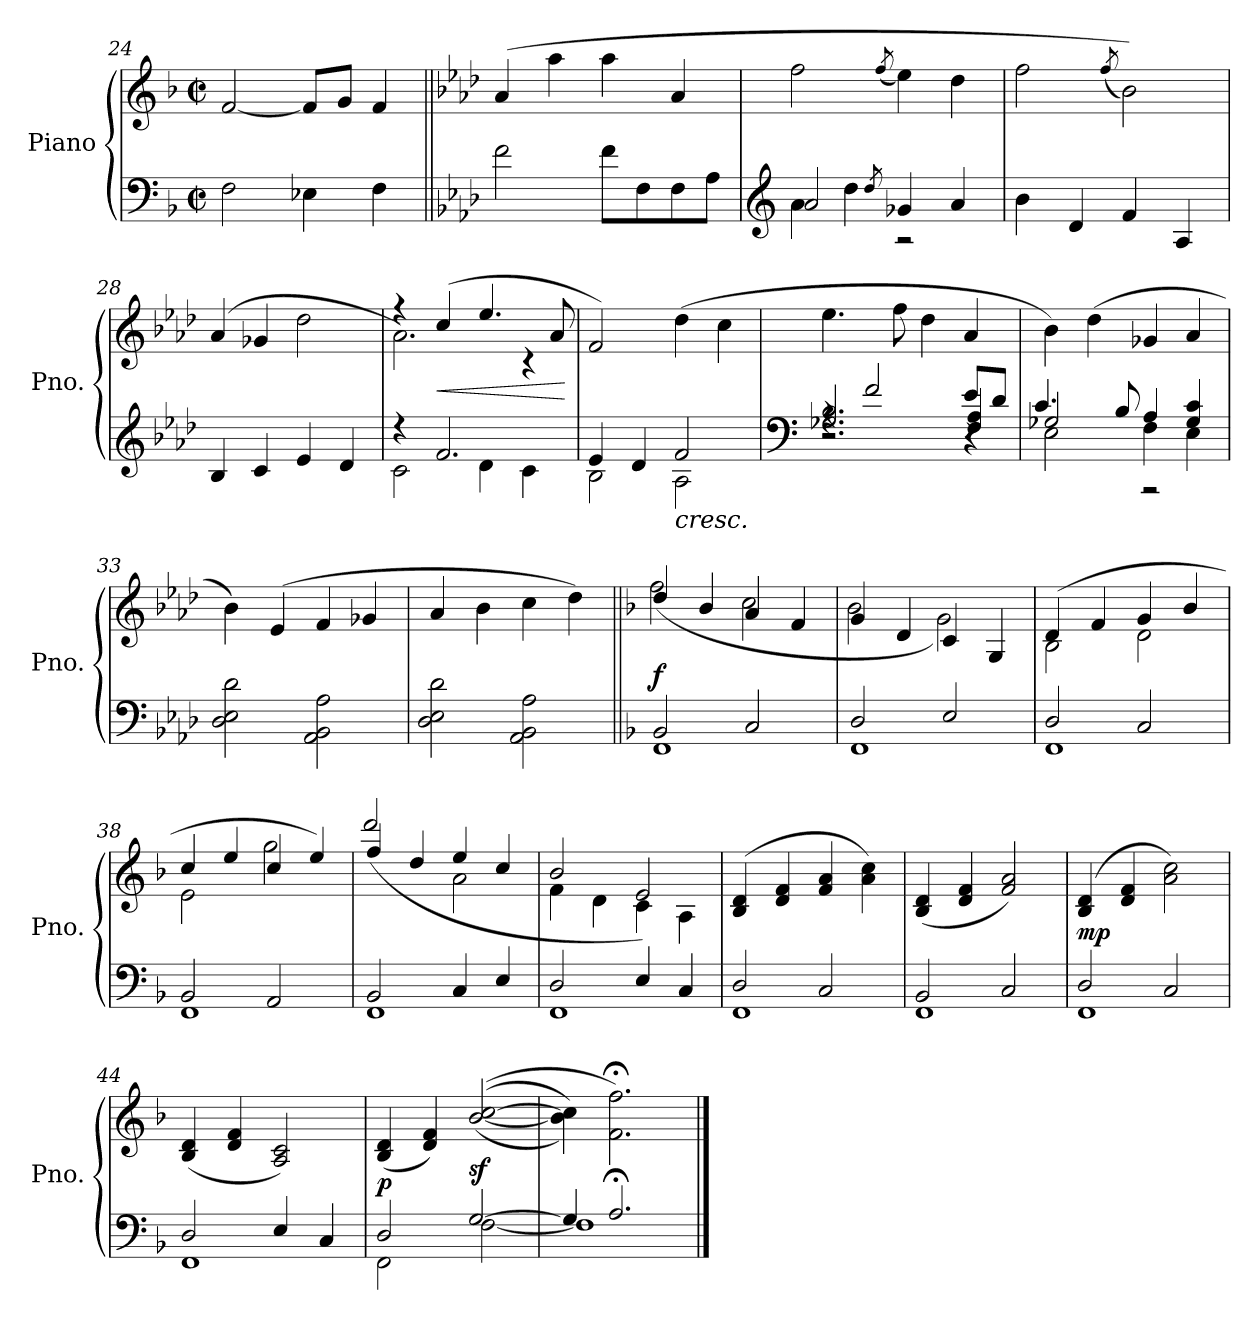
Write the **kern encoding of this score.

**kern	**kern	**dynam
*part1	*part1	*part1
*staff2	*staff1	*staff1/2
*I"Piano	*	*
*I'Pno.	*	*
*clefF4	*clefG2	*
*k[b-]	*k[b-]	*
*M2/2	*M2/2	*
*met(c|)	*met(c|)	*
=24	=24	=24
2F\	[2f/	.
4E-X\	8f/L]	.
.	8g/J	.
4F\	4f/	.
!!LO:PB:g=z
=25||	=25||	=25||
*k[b-e-a-d-]	*k[b-e-a-d-]	*
2f\	(4a-/	.
.	4aa-\	.
8f\L	4aa-\	.
8F\	.	.
8F\	4a-/	.
8A-\J	.	.
=26	=26	=26
*clefG2	*	*
*^	*	*
4a-\	2a-/	2ff\	.
4dd-\	.	.	.
8qdd-/	.	(8qff/	.
4g-X/	2r	4ee-\)	.
4a-/	.	4dd-\	.
*v	*v	*	*
=27	=27	=27
4b-\	2ff\	.
4d-/	.	.
.	(8qff/	.
4f/	2b-\))	.
4A-/	.	.
=28	=28	=28
4B-/	(4a-/	.
4c/	4g-X/	.
4e-/	2dd-\	.
4d-/	.	.
!!LO:LB:g=z
=29	=29	=29
*^	*^	*
4r	2c\	4r	2.a-\)	.
!	!	!	!	!LO:HP:b
2.f/	.	(4cc/	.	<
.	4d-\	4.ee-/	.	.
.	4c\	.	4r	.
.	.	8a-/	.	.
*v	*v	*	*	*
*	*v	*v	*
.	.	[
=30	=30	=30
*^	*	*
4e-/	2B-\	2f/)	.
4d-/	.	.	.
!	!	!	!LO:HP:b=2
2f/	2A-\	(4dd-\	<
.	.	4cc\	.
*v	*v	*	*
=31	=31	=31
*clefF4	*	*
*^	*	*
*	*^	*	*
4rA	2.r	2.G-X/ 2.B-/	4.ee-\	.
2f/	.	.	.	.
.	.	.	8ff\	.
.	.	.	4dd-\	.
8e-/L	4r	4F/ 4A-/	4a-/	.
8d-/J	.	.	.	.
=32	=32	=32	=32	=32
2G-X/	2E-\	4.c/	4b-\)	.
.	.	.	(4dd-\	.
.	.	8B-/	.	.
2rAAA	4F\	4A-/	4g-X/	.
.	4E-\	4G-/ 4c/	4a-/	.
*v	*v	*v	*	*
!!LO:LB:g=z
=33	=33	=33
2D-\ 2E-\ 2d-\	4b-\)	.
.	(4e-/	.
2AA-\ 2BB-\ 2A-\	4f/	.
.	4g-X/	.
=34	=34	=34
2D-\ 2E-\ 2d-\	4a-/	.
.	4b-\	.
2AA-\ 2BB-\ 2A-\	4cc\	.
.	4dd-\)	.
=35||	=35||	=35||
*k[b-]	*k[b-]	*
*^	*^	*
!	!	!	!	!LO:DY:a=2
2BB-/	1FF	4dd/	(>2ff\	f
.	.	4b-/	.	.
2C/	.	4a/	2cc\	.
.	.	4f/	.	.
=36	=36	=36	=36	=36
2D/	1FF	4g/	2b-\	.
.	.	4d/	.	.
2E/	.	4c/	2g\)	.
.	.	4G/	.	.
!!LO:LB:g=z	!!
=37	=37	=37	=37	=37
2D/	1FF	(4d/	2B-\	.
.	.	4f/	.	.
2C/	.	4g/	2d\	.
.	.	4b-/	.	.
=38	=38	=38	=38	=38
2BB-/	1FF	4cc/	2e\	.
.	.	4ee/	.	.
2AA/	.	(4cc/	2gg\)	.
.	.	4ee/)	.	.
=39	=39	=39	=39	=39
2BB-/	1FF	4ff/	(>2ddd/	.
.	.	4dd/	.	.
4C/	.	2a\	4ee/	.
4E/	.	.	4cc/	.
=40	=40	=40	=40	=40
2D/	1FF	2b-/	4f\	.
.	.	.	4d\	.
4E/	.	2e/)	4c\	.
4C/	.	.	4A\	.
*	*	*v	*v	*
=41	=41	=41	=41
2D/	1FF	(4B-/ 4d/	.
.	.	4d/ 4f/	.
2C/	.	4f/ 4a/	.
.	.	4a\ 4cc\)	.
!!LO:LB:g=z
=42	=42	=42	=42
2BB-/	1FF	(4B-/ 4d/	.
.	.	4d/ 4f/	.
2C/	.	2f/ 2a/)	.
=43	=43	=43	=43
!	!	!	!LO:DY:a=2
2D/	1FF	(4B-/ 4d/	mp
.	.	4d/ 4f/	.
2C/	.	2a\ 2cc\)	.
=44	=44	=44	=44
2D/	1FF	(4B-/ 4d/	.
.	.	4d/ 4f/	.
4E/	.	2A/ 2c/)	.
4C/	.	.	.
=45	=45	=45	=45
!	!	!	!LO:DY:a=2
2D/	2FF\	(4B-/ 4d/	p
.	.	4d/ 4f/)	.
!	!	!	!LO:DY:a=2
[2G/	[2F\	(>((>[2b-/ [2cc/	sf
*v	*v	*	*
.	.	[
=46	=46	=46
*^	*	*
4G/]	1F]	4b-\] 4cc\]))	.
2.A;</	.	2.f\;< 2.ff\;<)	.
*v	*v	*	*
==	==	==
*-	*-	*-
